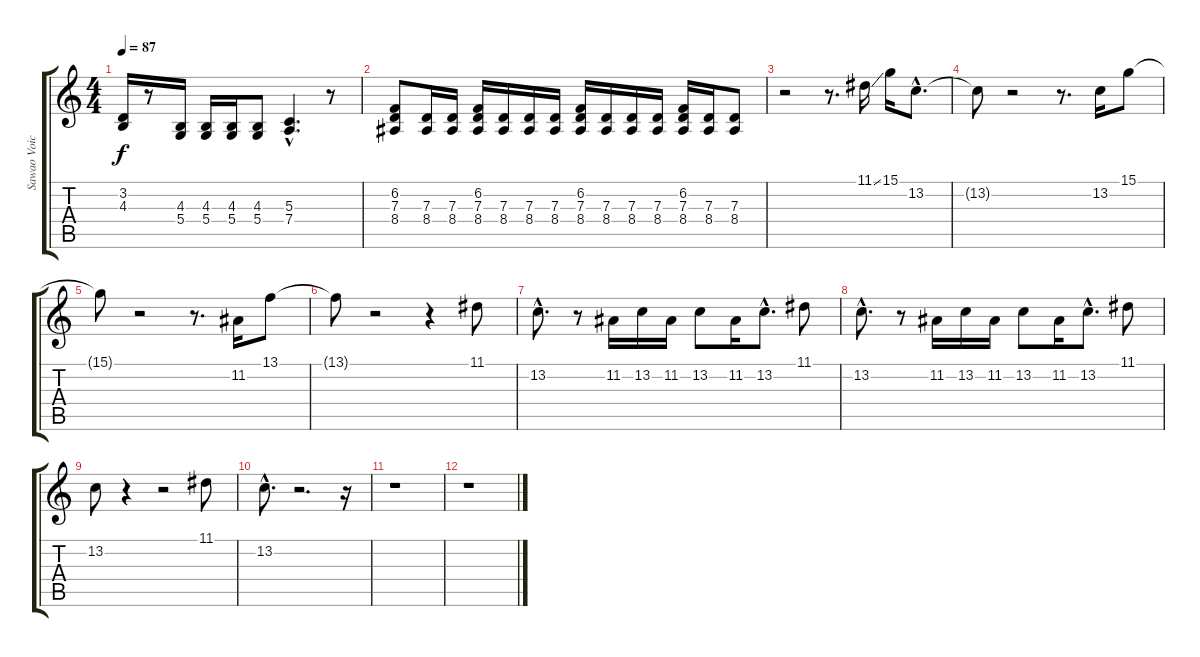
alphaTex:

\track ("Sawao Voice" "Sawao Voic") {instrument bassoon}
\staff {score tabs}
\tuning (E4 B3 G3 D3 A2 E2) {hide}
\ts (4 4)
\tempo 87
\clef g2
\ks c
(3.2{t} 4.3{t}).16{dy f} r.8 (4.3 5.4).16 (4.3 5.4).16 (4.3 5.4).16 (4.3 5.4).8 (5.3{hac} 7.4{hac}).4{d} r.8 |
(6.2 7.3 8.4).8 (7.3 8.4).16 (7.3 8.4).16 (6.2 7.3 8.4).16 (7.3 8.4).16 (7.3 8.4).16 (7.3 8.4).16 (6.2 7.3 8.4).16 (7.3 8.4).16 (7.3 8.4).16 (7.3 8.4).16 (6.2 7.3 8.4).16 (7.3 8.4).16 (7.3 8.4).8 |
r.2 r.8{d} 11.1{ss}.16 15.1.16 13.2{hac}.8{d} |
13.2{t}.8 r.2 r.8{d} 13.2.16 15.1.8 |
15.1{t}.8 r.2 r.8{d} 11.2.16 13.1.8 |
13.1{t}.8 r.2 r.4 11.1.8 |
13.2{hac}.8{d} r.8 11.2.16 13.2.16 11.2.16 13.2.8 11.2.16 13.2{hac}.8{d} 11.1.8 |
13.2{hac}.8{d} r.8 11.2.16 13.2.16 11.2.16 13.2.8 11.2.16 13.2{hac}.8{d} 11.1.8 |
13.2.8 r.4 r.2 11.1.8 |
13.2{hac}.8{d} r.2{d} r.16 |
r.1 |
r.1
